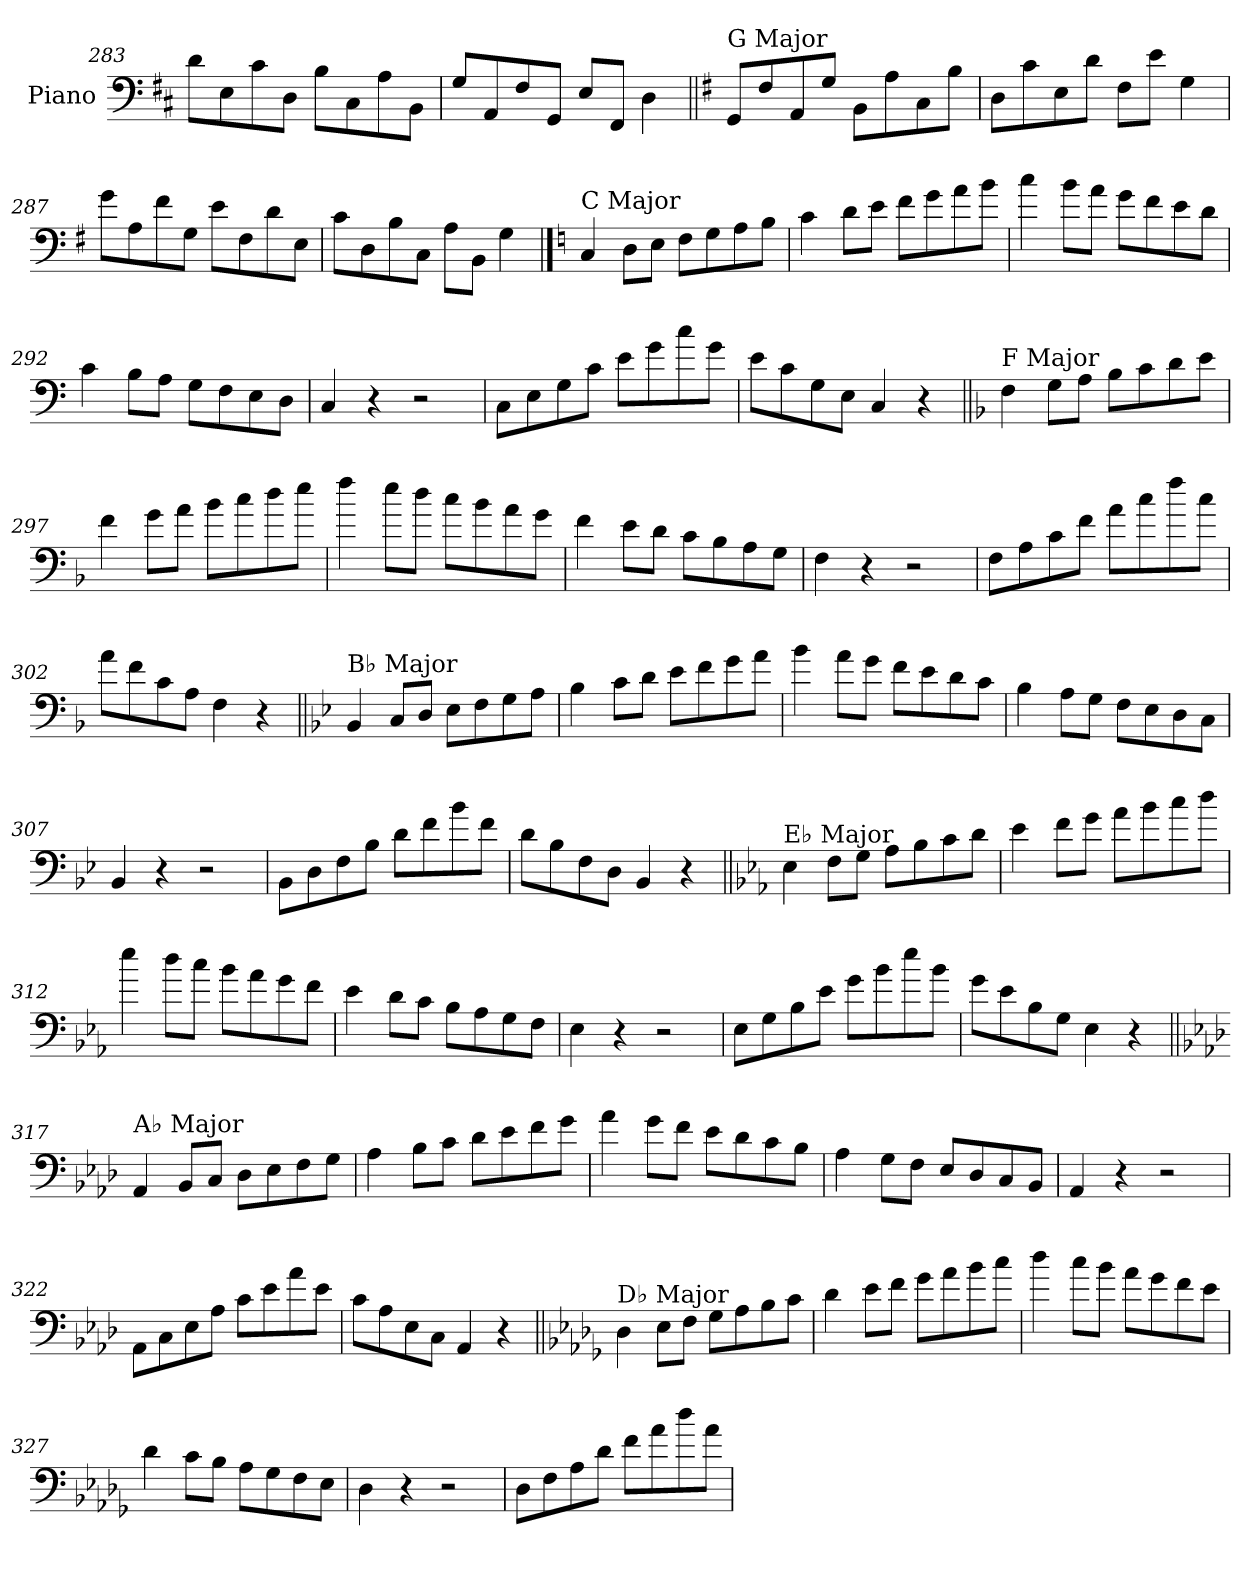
**kern
*part1
*staff1
*I"Piano
*I'Pno.
*clefF4
*k[f#c#]
=283
8d\L
8E\
8c#\
8D\J
8B\L
8C#\
8A\
8BB\J
=284
8G/L
8AA/
8F#/
8GG/J
8E/L
8FF#/J
4D\
!!LO:LB:g=z
=285||
*k[f#]
!LO:TX:a:t=G Major
8GG/L
8F#/
8AA/
8G/J
8BB\L
8A\
8C\
8B\J
=286
8D\L
8c\
8E\
8d\J
8F#\L
8e\J
4G\
=287
8g\L
8A\
8f#\
8G\J
8e\L
8F#\
8d\
8E\J
=288
8c\L
8D\
8B\
8C\J
8A\L
8BB\J
4G\
!!LO:PB:g=z
==289
*k[]
!LO:TX:a:t=C Major
4C/
8D\L
8E\J
8F\L
8G\
8A\
8B\J
=290
4c\
8d\L
8e\J
8f\L
8g\
8a\
8b\J
=291
4cc\
8b\L
8a\J
8g\L
8f\
8e\
8d\J
=292
4c\
8B\L
8A\J
8G\L
8F\
8E\
8D\J
=293
4C/
4r
2r
=294
8C\L
8E\
8G\
8c\J
8e\L
8g\
8cc\
8g\J
=295
8e\L
8c\
8G\
8E\J
4C/
4r
!!LO:LB:g=z
=296||
*k[b-]
!LO:TX:a:t=F Major
4F\
8G\L
8A\J
8B-\L
8c\
8d\
8e\J
=297
4f\
8g\L
8a\J
8b-\L
8cc\
8dd\
8ee\J
=298
4ff\
8ee\L
8dd\J
8cc\L
8b-\
8a\
8g\J
=299
4f\
8e\L
8d\J
8c\L
8B-\
8A\
8G\J
=300
4F\
4r
2r
=301
8F\L
8A\
8c\
8f\J
8a\L
8cc\
8ff\
8cc\J
=302
8a\L
8f\
8c\
8A\J
4F\
4r
!!LO:LB:g=z
=303||
*k[b-e-]
!LO:TX:a:t=B♭ Major
4BB-/
8C/L
8D/J
8E-\L
8F\
8G\
8A\J
=304
4B-\
8c\L
8d\J
8e-\L
8f\
8g\
8a\J
=305
4b-\
8a\L
8g\J
8f\L
8e-\
8d\
8c\J
=306
4B-\
8A\L
8G\J
8F\L
8E-\
8D\
8C\J
=307
4BB-/
4r
2r
=308
8BB-\L
8D\
8F\
8B-\J
8d\L
8f\
8b-\
8f\J
=309
8d\L
8B-\
8F\
8D\J
4BB-/
4r
!!LO:LB:g=z
=310||
*k[b-e-a-]
!LO:TX:a:t=E♭ Major
4E-\
8F\L
8G\J
8A-\L
8B-\
8c\
8d\J
=311
4e-\
8f\L
8g\J
8a-\L
8b-\
8cc\
8dd\J
=312
4ee-\
8dd\L
8cc\J
8b-\L
8a-\
8g\
8f\J
=313
4e-\
8d\L
8c\J
8B-\L
8A-\
8G\
8F\J
=314
4E-\
4r
2r
=315
8E-\L
8G\
8B-\
8e-\J
8g\L
8b-\
8ee-\
8b-\J
=316
8g\L
8e-\
8B-\
8G\J
4E-\
4r
!!LO:LB:g=z
=317||
*k[b-e-a-d-]
!LO:TX:a:t=A♭ Major
4AA-/
8BB-/L
8C/J
8D-\L
8E-\
8F\
8G\J
=318
4A-\
8B-\L
8c\J
8d-\L
8e-\
8f\
8g\J
=319
4a-\
8g\L
8f\J
8e-\L
8d-\
8c\
8B-\J
=320
4A-\
8G\L
8F\J
8E-/L
8D-/
8C/
8BB-/J
=321
4AA-/
4r
2r
=322
8AA-\L
8C\
8E-\
8A-\J
8c\L
8e-\
8a-\
8e-\J
=323
8c\L
8A-\
8E-\
8C\J
4AA-/
4r
!!LO:LB:g=z
=324||
*k[b-e-a-d-g-]
!LO:TX:a:t=D♭ Major
4D-\
8E-\L
8F\J
8G-\L
8A-\
8B-\
8c\J
=325
4d-\
8e-\L
8f\J
8g-\L
8a-\
8b-\
8cc\J
=326
4dd-\
8cc\L
8b-\J
8a-\L
8g-\
8f\
8e-\J
=327
4d-\
8c\L
8B-\J
8A-\L
8G-\
8F\
8E-\J
=328
4D-\
4r
2r
=329
8D-\L
8F\
8A-\
8d-\J
8f\L
8a-\
8dd-\
8a-\J
=
*-
